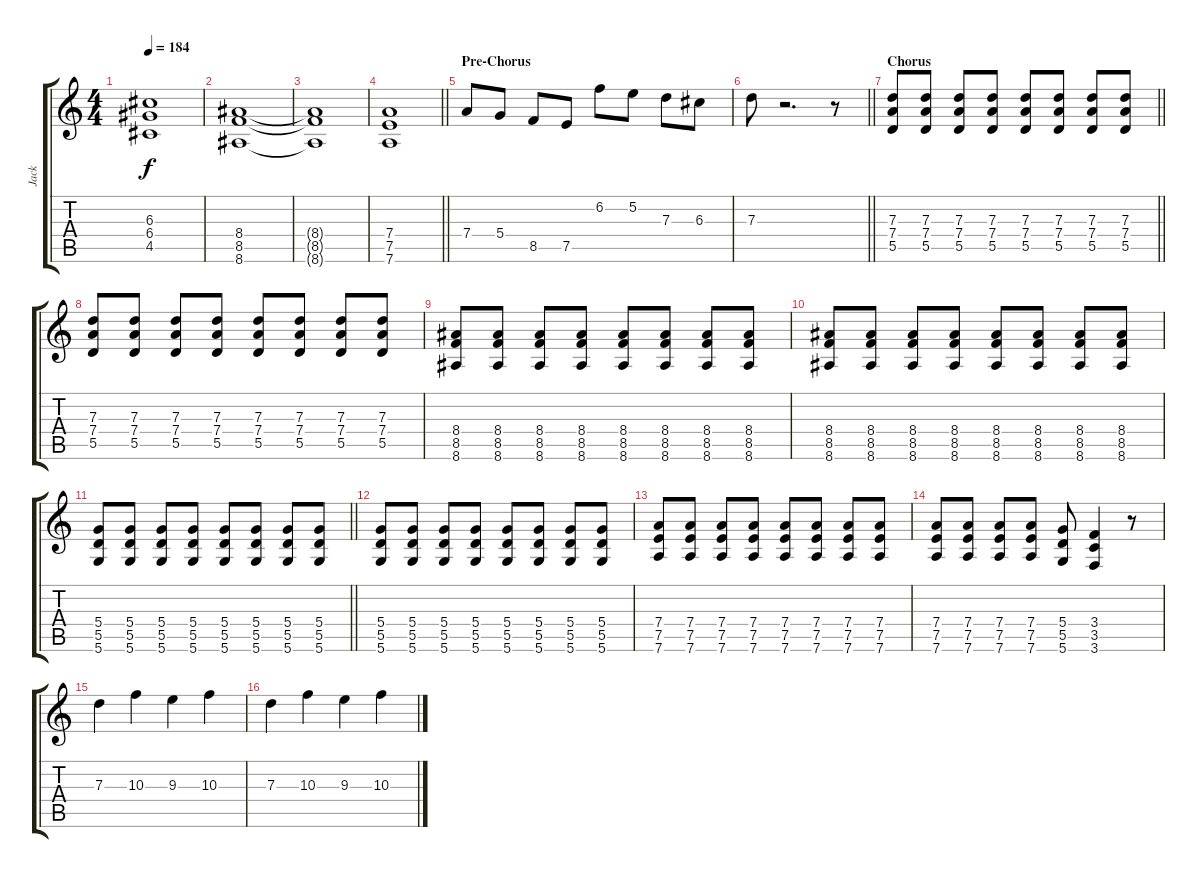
\track ("Jack" "Jack") {instrument distortionguitar bank 1}
\staff {score tabs}
\tuning (E4 B3 G3 D3 A2 D2) {hide}
\ts (4 4)
\tempo 184
\clef g2
\ks c
(6.3{t} 6.4{t} 4.5{t}).1{dy f} |
(8.4 8.5 8.6).1 |
(8.4{t} 8.5{t} 8.6{t}).1 |
\barLineRight lightlight
(7.4 7.5 7.6).1 |
\section ("" "Pre-Chorus")
7.4.8{volume 16} 5.4.8 8.5.8 7.5.8 6.2.8 5.2.8 7.3.8 6.3.8 |
\barLineRight lightlight
7.3.8 r.2{d} r.8 |
\section ("" "Chorus")
\barLineRight lightlight
(7.3 7.4 5.5).8{volume 12} (7.3 7.4 5.5).8 (7.3 7.4 5.5).8 (7.3 7.4 5.5).8 (7.3 7.4 5.5).8 (7.3 7.4 5.5).8 (7.3 7.4 5.5).8 (7.3 7.4 5.5).8 |
(7.3 7.4 5.5).8 (7.3 7.4 5.5).8 (7.3 7.4 5.5).8 (7.3 7.4 5.5).8 (7.3 7.4 5.5).8 (7.3 7.4 5.5).8 (7.3 7.4 5.5).8 (7.3 7.4 5.5).8 |
(8.4 8.5 8.6).8 (8.4 8.5 8.6).8 (8.4 8.5 8.6).8 (8.4 8.5 8.6).8 (8.4 8.5 8.6).8 (8.4 8.5 8.6).8 (8.4 8.5 8.6).8 (8.4 8.5 8.6).8 |
(8.4 8.5 8.6).8 (8.4 8.5 8.6).8 (8.4 8.5 8.6).8 (8.4 8.5 8.6).8 (8.4 8.5 8.6).8 (8.4 8.5 8.6).8 (8.4 8.5 8.6).8 (8.4 8.5 8.6).8 |
\barLineRight lightlight
(5.4 5.5 5.6).8 (5.4 5.5 5.6).8 (5.4 5.5 5.6).8 (5.4 5.5 5.6).8 (5.4 5.5 5.6).8 (5.4 5.5 5.6).8 (5.4 5.5 5.6).8 (5.4 5.5 5.6).8 |
(5.4 5.5 5.6).8 (5.4 5.5 5.6).8 (5.4 5.5 5.6).8 (5.4 5.5 5.6).8 (5.4 5.5 5.6).8 (5.4 5.5 5.6).8 (5.4 5.5 5.6).8 (5.4 5.5 5.6).8 |
(7.4 7.5 7.6).8 (7.4 7.5 7.6).8 (7.4 7.5 7.6).8 (7.4 7.5 7.6).8 (7.4 7.5 7.6).8 (7.4 7.5 7.6).8 (7.4 7.5 7.6).8 (7.4 7.5 7.6).8 |
(7.4 7.5 7.6).8 (7.4 7.5 7.6).8 (7.4 7.5 7.6).8 (7.4 7.5 7.6).8 (5.4 5.5 5.6).8 (3.4 3.5 3.6).4 r.8 |
7.3.4 10.3.4 9.3.4 10.3.4 |
7.3.4 10.3.4 9.3.4 10.3.4
